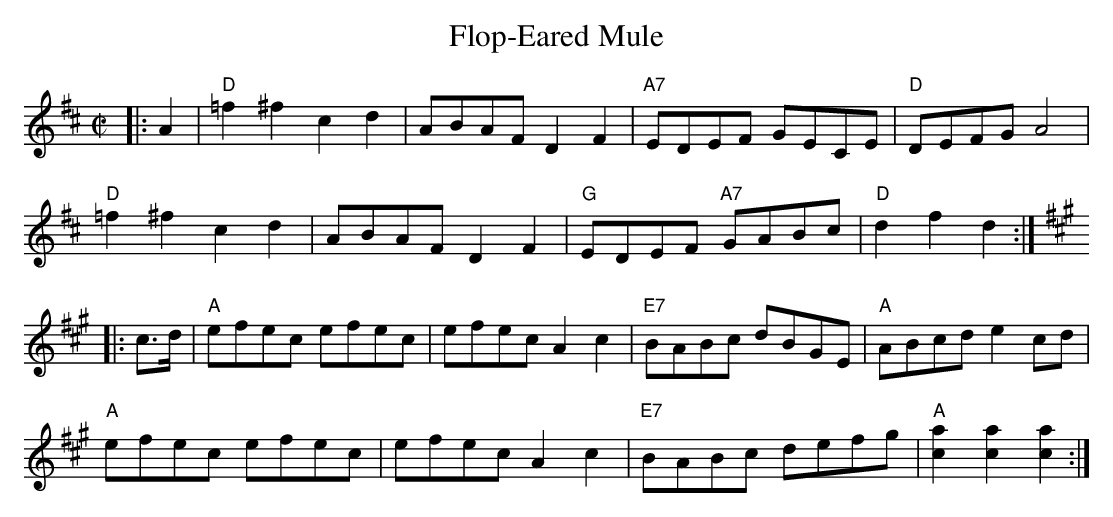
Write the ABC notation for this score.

X:1
T:Flop-Eared Mule
M:C|
L:1/8
K:D
|:A2|"D"=f2^f2c2d2|ABAF D2F2 | "A7"EDEF GECE |"D"DEFG A4|
"D"=f2^f2c2d2|ABAF D2F2 | "G"EDEF "A7"GABc |"D"d2f2d2:|
K:A
|:c>d|"A"efec efec |efec A2c2 |"E7"BABc dBGE |"A"ABcd e2 cd|
"A"efec efec |efec A2c2 |"E7"BABc defg |"A"[a2c2][a2c2][a2c2]:|
